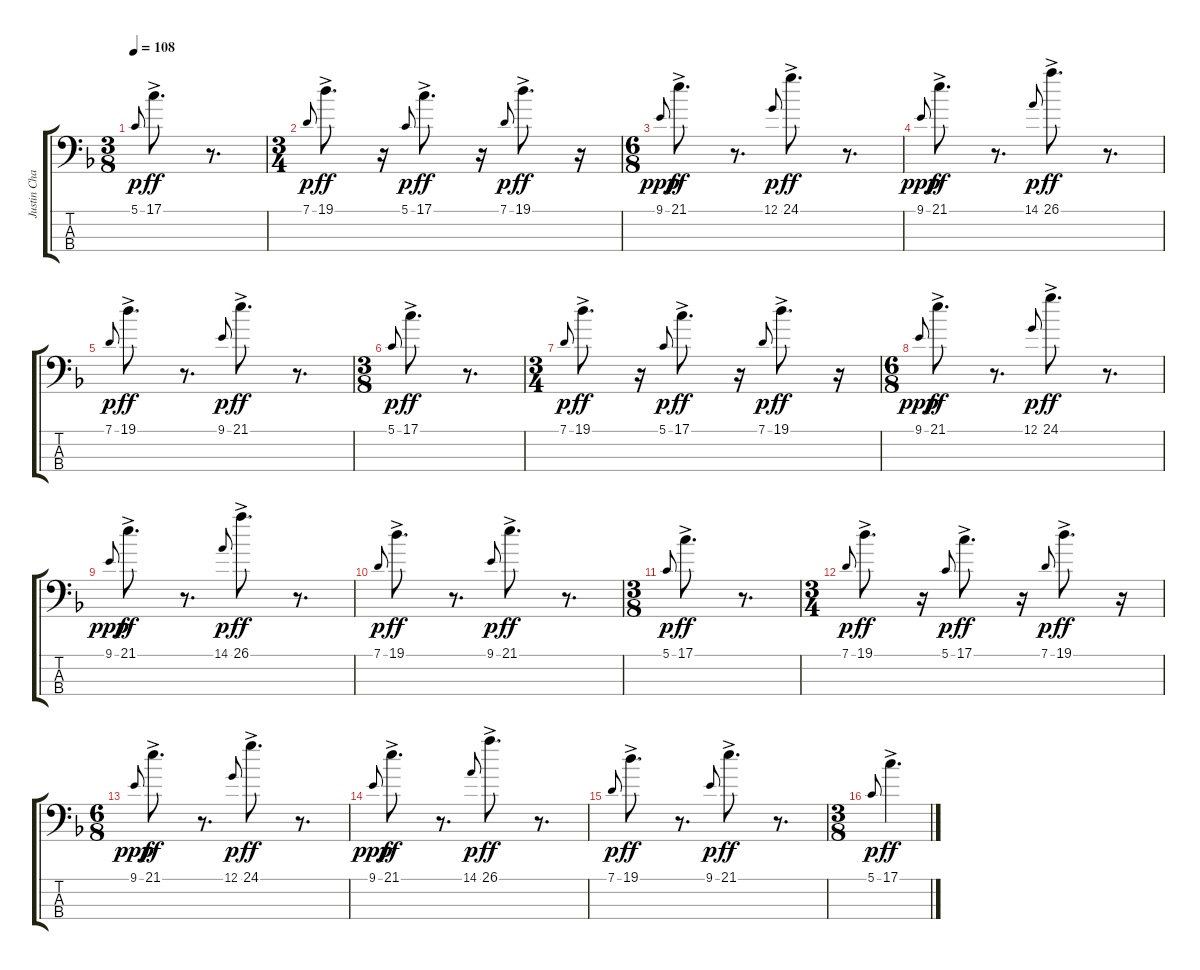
\track ("Justin Chancellor" "Justin Cha") {instrument electricbasspick}
\staff {score tabs}
\tuning (G2 D2 A1 D1) {hide}
\ts (3 8)
\tempo 108
\clef f4
\ks dminor
5.1.8{gr onbeat dy p} 17.1{ac}.8{d dy ff} r.8{d} |
\ts (3 4)
7.1.8{gr onbeat dy p} 19.1{ac}.8{d dy ff} r.16 5.1.8{gr onbeat dy p} 17.1{ac}.8{d dy ff} r.16 7.1.8{gr onbeat dy p} 19.1{ac}.8{d dy ff} r.16 |
\ts (6 8)
9.1.8{gr onbeat dy ppp} 21.1{ac}.8{d dy ff} r.8{d} 12.1.8{gr onbeat dy p} 24.1{ac}.8{d dy ff} r.8{d} |
9.1.8{gr onbeat dy ppp} 21.1{ac}.8{d dy ff} r.8{d} 14.1.8{gr onbeat dy p} 26.1{ac}.8{d dy ff} r.8{d} |
7.1.8{gr onbeat dy p} 19.1{ac}.8{d dy ff} r.8{d} 9.1.8{gr onbeat dy p} 21.1{ac}.8{d dy ff} r.8{d} |
\ts (3 8)
5.1.8{gr onbeat dy p} 17.1{ac}.8{d dy ff} r.8{d} |
\ts (3 4)
7.1.8{gr onbeat dy p} 19.1{ac}.8{d dy ff} r.16 5.1.8{gr onbeat dy p} 17.1{ac}.8{d dy ff} r.16 7.1.8{gr onbeat dy p} 19.1{ac}.8{d dy ff} r.16 |
\ts (6 8)
9.1.8{gr onbeat dy ppp} 21.1{ac}.8{d dy ff} r.8{d} 12.1.8{gr onbeat dy p} 24.1{ac}.8{d dy ff} r.8{d} |
9.1.8{gr onbeat dy ppp} 21.1{ac}.8{d dy ff} r.8{d} 14.1.8{gr onbeat dy p} 26.1{ac}.8{d dy ff} r.8{d} |
7.1.8{gr onbeat dy p} 19.1{ac}.8{d dy ff} r.8{d} 9.1.8{gr onbeat dy p} 21.1{ac}.8{d dy ff} r.8{d} |
\ts (3 8)
5.1.8{gr onbeat dy p} 17.1{ac}.8{d dy ff} r.8{d} |
\ts (3 4)
7.1.8{gr onbeat dy p} 19.1{ac}.8{d dy ff} r.16 5.1.8{gr onbeat dy p} 17.1{ac}.8{d dy ff} r.16 7.1.8{gr onbeat dy p} 19.1{ac}.8{d dy ff} r.16 |
\ts (6 8)
9.1.8{gr onbeat dy ppp} 21.1{ac}.8{d dy ff} r.8{d} 12.1.8{gr onbeat dy p} 24.1{ac}.8{d dy ff} r.8{d} |
9.1.8{gr onbeat dy ppp} 21.1{ac}.8{d dy ff} r.8{d} 14.1.8{gr onbeat dy p} 26.1{ac}.8{d dy ff} r.8{d} |
7.1.8{gr onbeat dy p} 19.1{ac}.8{d dy ff} r.8{d} 9.1.8{gr onbeat dy p} 21.1{ac}.8{d dy ff} r.8{d} |
\ts (3 8)
5.1.8{gr onbeat dy p} 17.1{ac}.4{d dy ff}
